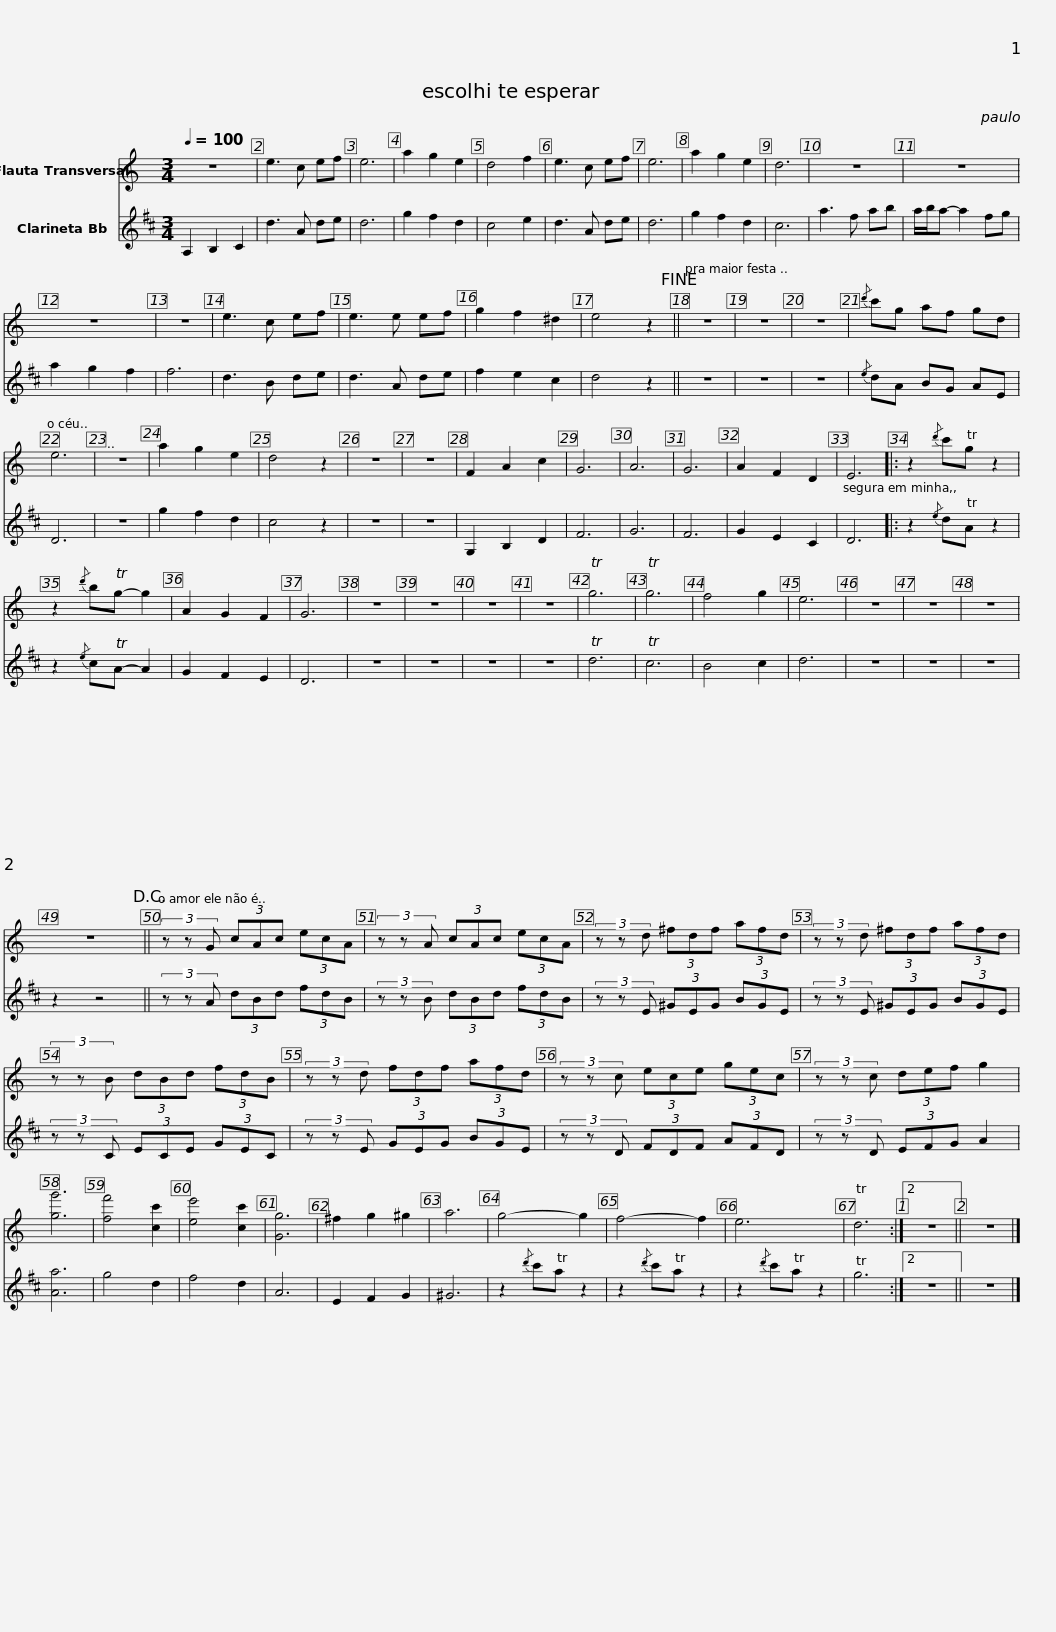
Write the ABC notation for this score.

X:1
%%score 1 2
L:1/8
Q:1/4=100
M:3/4
I:linebreak $
K:C
V:1 treble
V:2 treble transpose=-2
V:1
 z6 | e3 c ef | e6 | a2 g2 e2 | d4 f2 | %5
 e3 c ef | e6 | a2 g2 e2 | d6 | z6 | %10
 z6 | z6 | z6 | e3 c ef |$ e3 e ef | %15
 g2 f2 ^d2 | e4 z2!fine! || z6 | z6 | z6 | %20
{/d'} c'g af gd | e6 | z6 | a2 g2 e2 | d4 z2 | %25
 z6 | z6 | F2 A2 c2 | G6 | A6 | %30
 G6 | A2 F2 D2 | E6 |:$ z2{/d'} c'Tg z2 | z2{/d'} bTg- g2 | %35
 A2 G2 F2 | G6 | z6 | z6 | z6 | %40
 z6 | Tg6 | Tg6 | f4 g2 | e6 | %45
 z6 | z6 | z6 | z6!D.C.! || (3z z G (3cAc (3ecA |$ %50
 (3z z A (3cAc (3ecA | (3z z d (3^fdf (3afd | (3z z d (3^fdf (3afd | (3z z B (3dBd (3fdB | (3z z d (3fdf (3afd | %55
 (3z z c (3ece (3gec | (3z z c (3def g2 | [gg']6 |$ [ff']4 [cc']2 | [ee']4 [cc']2 | %60
 [Gg]6 | ^f2 g2 ^g2 | a6 | g4- g2 | f4- f2 | %65
 e6 | Td6 :|2 z6 || z6 |] %69
V:2
[K:D] A,2 B,2 C2 | d3 A de | d6 | g2 f2 d2 | c4 e2 | %5
 d3 A de | d6 | g2 f2 d2 | c6 | a3 f ab | %10
 a/b/a- a2 fg | a2 g2 f2 | f6 | d3 B de |$ d3 A de | %15
 f2 e2 c2 | d4 z2 || z6 | z6 | z6 | %20
{/e} dA BG AE | D6 | z6 | g2 f2 d2 | c4 z2 | %25
 z6 | z6 | G,2 B,2 D2 | F6 | G6 | %30
 F6 | G2 E2 C2 | D6 |:$ z2{/e} dTA z2 | z2{/e} cTA- A2 | %35
 G2 F2 E2 | D6 | z6 | z6 | z6 | %40
 z6 | Td6 | Tc6 | B4 c2 | d6 | %45
 z6 | z6 | z6 | z2 z4 || (3z z A (3dBd (3fdB |$ %50
 (3z z B (3dBd (3fdB | (3z z E (3^GEG (3BGE | (3z z E (3^GEG (3BGE | (3z z C (3ECE (3GEC | (3z z E (3GEG (3BGE | %55
 (3z z D (3FDF (3AFD | (3z z D (3EFG A2 | [Aa]6 |$ g4 d2 | f4 d2 | %60
 A6 | E2 F2 G2 | ^G6 | z2{/d'} c'Ta z2 | z2{/d'} c'Ta z2 | %65
 z2{/d'} c'Ta z2 | Tg6 :|2 z6 || z6 |] %69
